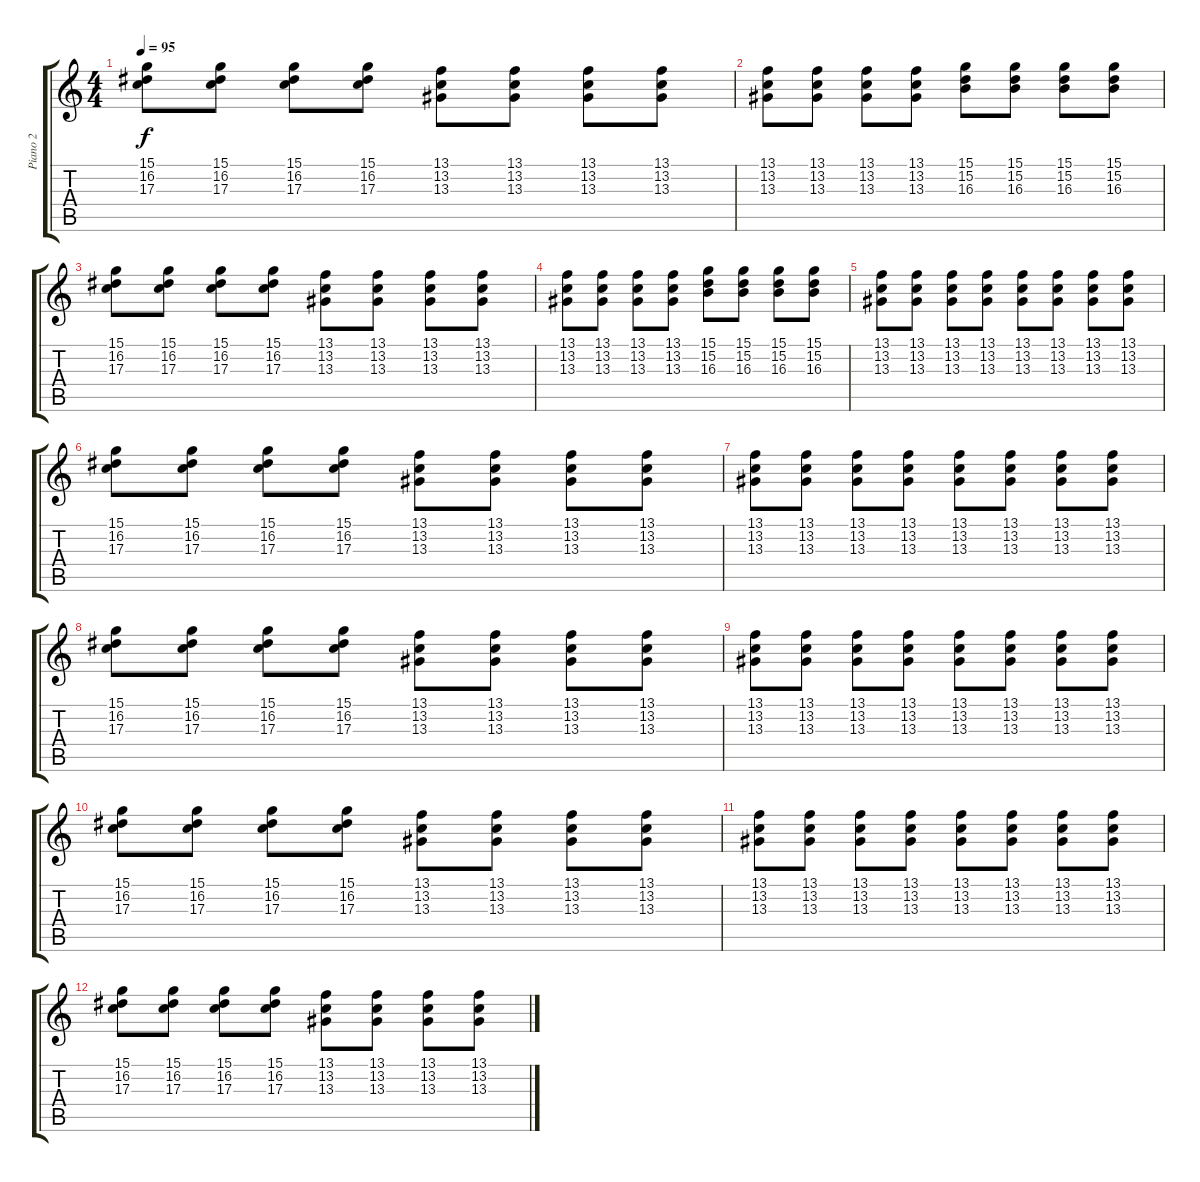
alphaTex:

\track ("Piano 2" "Piano 2") {instrument clavinet}
\staff {score tabs}
\tuning (E4 B3 G3 D3 A2 E2) {hide}
\ts (4 4)
\tempo 95
\clef g2
\ks c
(15.1 16.2 17.3).8{dy f instrument clavinet} (15.1 16.2 17.3).8 (15.1 16.2 17.3).8 (15.1 16.2 17.3).8 (13.1 13.2 13.3).8 (13.1 13.2 13.3).8 (13.1 13.2 13.3).8 (13.1 13.2 13.3).8 |
(13.1 13.2 13.3).8 (13.1 13.2 13.3).8 (13.1 13.2 13.3).8 (13.1 13.2 13.3).8 (15.1 15.2 16.3).8 (15.1 15.2 16.3).8 (15.1 15.2 16.3).8 (15.1 15.2 16.3).8 |
(15.1 16.2 17.3).8 (15.1 16.2 17.3).8 (15.1 16.2 17.3).8 (15.1 16.2 17.3).8 (13.1 13.2 13.3).8 (13.1 13.2 13.3).8 (13.1 13.2 13.3).8 (13.1 13.2 13.3).8 |
(13.1 13.2 13.3).8 (13.1 13.2 13.3).8 (13.1 13.2 13.3).8 (13.1 13.2 13.3).8 (15.1 15.2 16.3).8 (15.1 15.2 16.3).8 (15.1 15.2 16.3).8 (15.1 15.2 16.3).8 |
(13.1 13.2 13.3).8 (13.1 13.2 13.3).8 (13.1 13.2 13.3).8 (13.1 13.2 13.3).8 (13.1 13.2 13.3).8 (13.1 13.2 13.3).8 (13.1 13.2 13.3).8 (13.1 13.2 13.3).8 |
(15.1 16.2 17.3).8 (15.1 16.2 17.3).8 (15.1 16.2 17.3).8 (15.1 16.2 17.3).8 (13.1 13.2 13.3).8 (13.1 13.2 13.3).8 (13.1 13.2 13.3).8 (13.1 13.2 13.3).8 |
(13.1 13.2 13.3).8 (13.1 13.2 13.3).8 (13.1 13.2 13.3).8 (13.1 13.2 13.3).8 (13.1 13.2 13.3).8 (13.1 13.2 13.3).8 (13.1 13.2 13.3).8 (13.1 13.2 13.3).8 |
(15.1 16.2 17.3).8 (15.1 16.2 17.3).8 (15.1 16.2 17.3).8 (15.1 16.2 17.3).8 (13.1 13.2 13.3).8 (13.1 13.2 13.3).8 (13.1 13.2 13.3).8 (13.1 13.2 13.3).8 |
(13.1 13.2 13.3).8 (13.1 13.2 13.3).8 (13.1 13.2 13.3).8 (13.1 13.2 13.3).8 (13.1 13.2 13.3).8 (13.1 13.2 13.3).8 (13.1 13.2 13.3).8 (13.1 13.2 13.3).8 |
(15.1 16.2 17.3).8 (15.1 16.2 17.3).8 (15.1 16.2 17.3).8 (15.1 16.2 17.3).8 (13.1 13.2 13.3).8 (13.1 13.2 13.3).8 (13.1 13.2 13.3).8 (13.1 13.2 13.3).8 |
(13.1 13.2 13.3).8 (13.1 13.2 13.3).8 (13.1 13.2 13.3).8 (13.1 13.2 13.3).8 (13.1 13.2 13.3).8 (13.1 13.2 13.3).8 (13.1 13.2 13.3).8 (13.1 13.2 13.3).8 |
(15.1 16.2 17.3).8 (15.1 16.2 17.3).8 (15.1 16.2 17.3).8 (15.1 16.2 17.3).8 (13.1 13.2 13.3).8 (13.1 13.2 13.3).8 (13.1 13.2 13.3).8 (13.1 13.2 13.3).8
